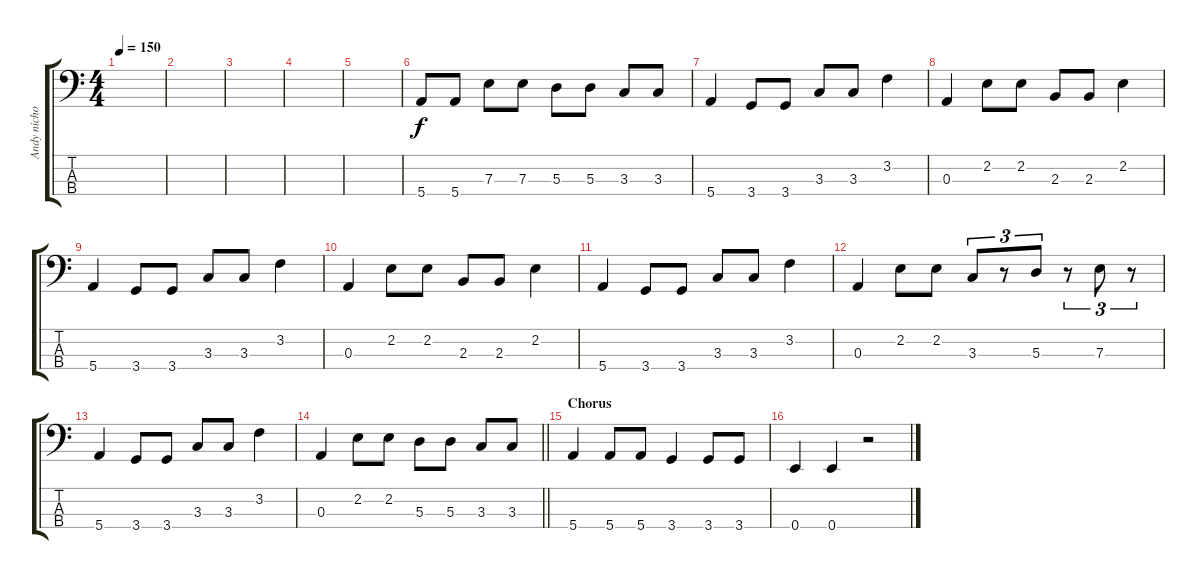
\track ("Andy nicholson" "Andy nicho") {instrument electricbasspick}
\staff {score tabs}
\tuning (G2 D2 A1 E1) {hide}
\ts (4 4)
\tempo 150
\clef f4
\ks c
|
|
|
|
|
5.4.8 5.4.8 7.3.8 7.3.8 5.3.8 5.3.8 3.3.8 3.3.8 |
5.4.4 3.4.8 3.4.8 3.3.8 3.3.8 3.2.4 |
0.3.4 2.2.8 2.2.8 2.3.8 2.3.8 2.2.4 |
5.4.4 3.4.8 3.4.8 3.3.8 3.3.8 3.2.4 |
0.3.4 2.2.8 2.2.8 2.3.8 2.3.8 2.2.4 |
5.4.4 3.4.8 3.4.8 3.3.8 3.3.8 3.2.4 |
0.3.4 2.2.8 2.2.8 3.3.8{tu (3 2)} r.8{tu (3 2)} 5.3.8{tu (3 2)} r.8{tu (3 2)} 7.3.8{tu (3 2)} r.8{tu (3 2)} |
5.4.4 3.4.8 3.4.8 3.3.8 3.3.8 3.2.4 |
\barLineRight lightlight
0.3.4 2.2.8 2.2.8 5.3.8 5.3.8 3.3.8 3.3.8 |
\section ("" "Chorus")
5.4.4 5.4.8 5.4.8 3.4.4 3.4.8 3.4.8 |
0.4.4 0.4.4 r.2
